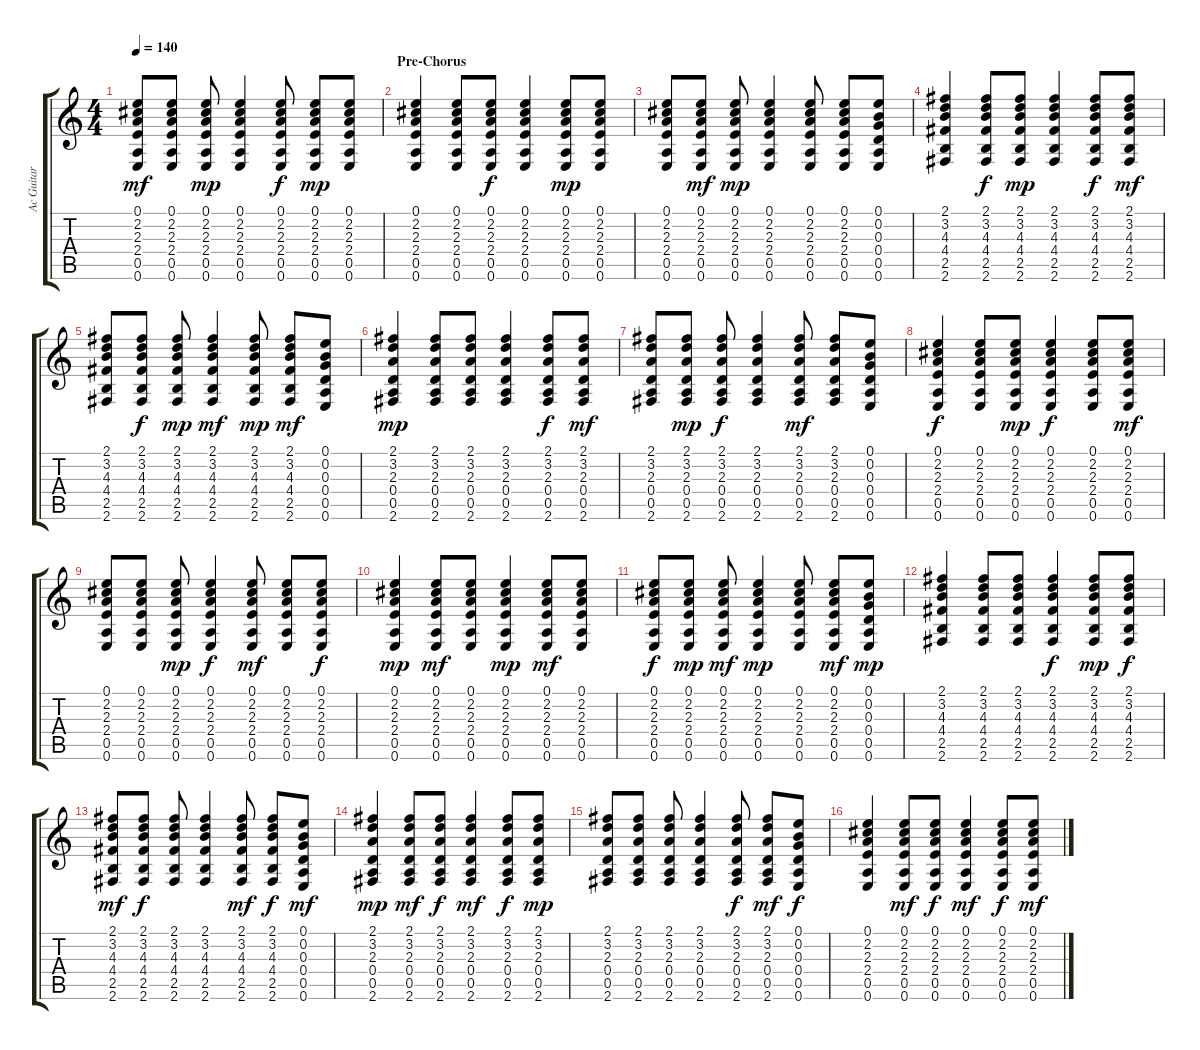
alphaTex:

\track ("Ac Guitar" "Ac Guitar") {instrument acousticguitarsteel}
\staff {score tabs}
\tuning (E4 B3 G3 D3 A2 E2) {hide}
\ts (4 4)
\tempo 140
\clef g2
\ks c
(0.1 2.2 2.3 2.4 0.5 0.6).8{dy mf} (0.1 2.2 2.3 2.4 0.5 0.6).8 (0.1 2.2 2.3 2.4 0.5 0.6).8{dy mp} (0.1 2.2 2.3 2.4 0.5 0.6).4 (0.1 2.2 2.3 2.4 0.5 0.6).8{dy f} (0.1 2.2 2.3 2.4 0.5 0.6).8{dy mp} (0.1 2.2 2.3 2.4 0.5 0.6).8 |
\section ("" "Pre-Chorus")
(0.1 2.2 2.3 2.4 0.5 0.6).4 (0.1 2.2 2.3 2.4 0.5 0.6).8 (0.1 2.2 2.3 2.4 0.5 0.6).8{dy f} (0.1 2.2 2.3 2.4 0.5 0.6).4 (0.1 2.2 2.3 2.4 0.5 0.6).8{dy mp} (0.1 2.2 2.3 2.4 0.5 0.6).8 |
(0.1 2.2 2.3 2.4 0.5 0.6).8 (0.1 2.2 2.3 2.4 0.5 0.6).8{dy mf} (0.1 2.2 2.3 2.4 0.5 0.6).8{dy mp} (0.1 2.2 2.3 2.4 0.5 0.6).4 (0.1 2.2 2.3 2.4 0.5 0.6).8 (0.1 2.2 2.3 2.4 0.5 0.6).8 (0.1 0.2 0.3 0.4 0.5 0.6).8 |
(2.1 3.2 4.3 4.4 2.5 2.6).4 (2.1 3.2 4.3 4.4 2.5 2.6).8{dy f} (2.1 3.2 4.3 4.4 2.5 2.6).8{dy mp} (2.1 3.2 4.3 4.4 2.5 2.6).4 (2.1 3.2 4.3 4.4 2.5 2.6).8{dy f} (2.1 3.2 4.3 4.4 2.5 2.6).8{dy mf} |
(2.1 3.2 4.3 4.4 2.5 2.6).8 (2.1 3.2 4.3 4.4 2.5 2.6).8{dy f} (2.1 3.2 4.3 4.4 2.5 2.6).8{dy mp} (2.1 3.2 4.3 4.4 2.5 2.6).4{dy mf} (2.1 3.2 4.3 4.4 2.5 2.6).8{dy mp} (2.1 3.2 4.3 4.4 2.5 2.6).8{dy mf} (0.1 0.2 0.3 0.4 0.5 0.6).8 |
(2.1 3.2 2.3 0.4 0.5 2.6).4{dy mp} (2.1 3.2 2.3 0.4 0.5 2.6).8 (2.1 3.2 2.3 0.4 0.5 2.6).8 (2.1 3.2 2.3 0.4 0.5 2.6).4 (2.1 3.2 2.3 0.4 0.5 2.6).8{dy f} (2.1 3.2 2.3 0.4 0.5 2.6).8{dy mf} |
(2.1 3.2 2.3 0.4 0.5 2.6).8 (2.1 3.2 2.3 0.4 0.5 2.6).8{dy mp} (2.1 3.2 2.3 0.4 0.5 2.6).8{dy f} (2.1 3.2 2.3 0.4 0.5 2.6).4 (2.1 3.2 2.3 0.4 0.5 2.6).8{dy mf} (2.1 3.2 2.3 0.4 0.5 2.6).8 (0.1 0.2 0.3 0.4 0.5 0.6).8 |
(0.1 2.2 2.3 2.4 0.5 0.6).4{dy f} (0.1 2.2 2.3 2.4 0.5 0.6).8 (0.1 2.2 2.3 2.4 0.5 0.6).8{dy mp} (0.1 2.2 2.3 2.4 0.5 0.6).4{dy f} (0.1 2.2 2.3 2.4 0.5 0.6).8 (0.1 2.2 2.3 2.4 0.5 0.6).8{dy mf} |
(0.1 2.2 2.3 2.4 0.5 0.6).8 (0.1 2.2 2.3 2.4 0.5 0.6).8 (0.1 2.2 2.3 2.4 0.5 0.6).8{dy mp} (0.1 2.2 2.3 2.4 0.5 0.6).4{dy f} (0.1 2.2 2.3 2.4 0.5 0.6).8{dy mf} (0.1 2.2 2.3 2.4 0.5 0.6).8 (0.1 2.2 2.3 2.4 0.5 0.6).8{dy f} |
(0.1 2.2 2.3 2.4 0.5 0.6).4{dy mp} (0.1 2.2 2.3 2.4 0.5 0.6).8{dy mf} (0.1 2.2 2.3 2.4 0.5 0.6).8 (0.1 2.2 2.3 2.4 0.5 0.6).4{dy mp} (0.1 2.2 2.3 2.4 0.5 0.6).8{dy mf} (0.1 2.2 2.3 2.4 0.5 0.6).8 |
(0.1 2.2 2.3 2.4 0.5 0.6).8{dy f} (0.1 2.2 2.3 2.4 0.5 0.6).8{dy mp} (0.1 2.2 2.3 2.4 0.5 0.6).8{dy mf} (0.1 2.2 2.3 2.4 0.5 0.6).4{dy mp} (0.1 2.2 2.3 2.4 0.5 0.6).8 (0.1 2.2 2.3 2.4 0.5 0.6).8{dy mf} (0.1 0.2 0.3 0.4 0.5 0.6).8{dy mp} |
(2.1 3.2 4.3 4.4 2.5 2.6).4 (2.1 3.2 4.3 4.4 2.5 2.6).8 (2.1 3.2 4.3 4.4 2.5 2.6).8 (2.1 3.2 4.3 4.4 2.5 2.6).4{dy f} (2.1 3.2 4.3 4.4 2.5 2.6).8{dy mp} (2.1 3.2 4.3 4.4 2.5 2.6).8{dy f} |
(2.1 3.2 4.3 4.4 2.5 2.6).8{dy mf} (2.1 3.2 4.3 4.4 2.5 2.6).8{dy f} (2.1 3.2 4.3 4.4 2.5 2.6).8 (2.1 3.2 4.3 4.4 2.5 2.6).4 (2.1 3.2 4.3 4.4 2.5 2.6).8{dy mf} (2.1 3.2 4.3 4.4 2.5 2.6).8{dy f} (0.1 0.2 0.3 0.4 0.5 0.6).8{dy mf} |
(2.1 3.2 2.3 0.4 0.5 2.6).4{dy mp} (2.1 3.2 2.3 0.4 0.5 2.6).8{dy mf} (2.1 3.2 2.3 0.4 0.5 2.6).8{dy f} (2.1 3.2 2.3 0.4 0.5 2.6).4{dy mf} (2.1 3.2 2.3 0.4 0.5 2.6).8{dy f} (2.1 3.2 2.3 0.4 0.5 2.6).8{dy mp} |
(2.1 3.2 2.3 0.4 0.5 2.6).8 (2.1 3.2 2.3 0.4 0.5 2.6).8 (2.1 3.2 2.3 0.4 0.5 2.6).8 (2.1 3.2 2.3 0.4 0.5 2.6).4 (2.1 3.2 2.3 0.4 0.5 2.6).8{dy f} (2.1 3.2 2.3 0.4 0.5 2.6).8{dy mf} (0.1 0.2 0.3 0.4 0.5 0.6).8{dy f} |
(0.1 2.2 2.3 2.4 0.5 0.6).4 (0.1 2.2 2.3 2.4 0.5 0.6).8{dy mf} (0.1 2.2 2.3 2.4 0.5 0.6).8{dy f} (0.1 2.2 2.3 2.4 0.5 0.6).4{dy mf} (0.1 2.2 2.3 2.4 0.5 0.6).8{dy f} (0.1 2.2 2.3 2.4 0.5 0.6).8{dy mf}
